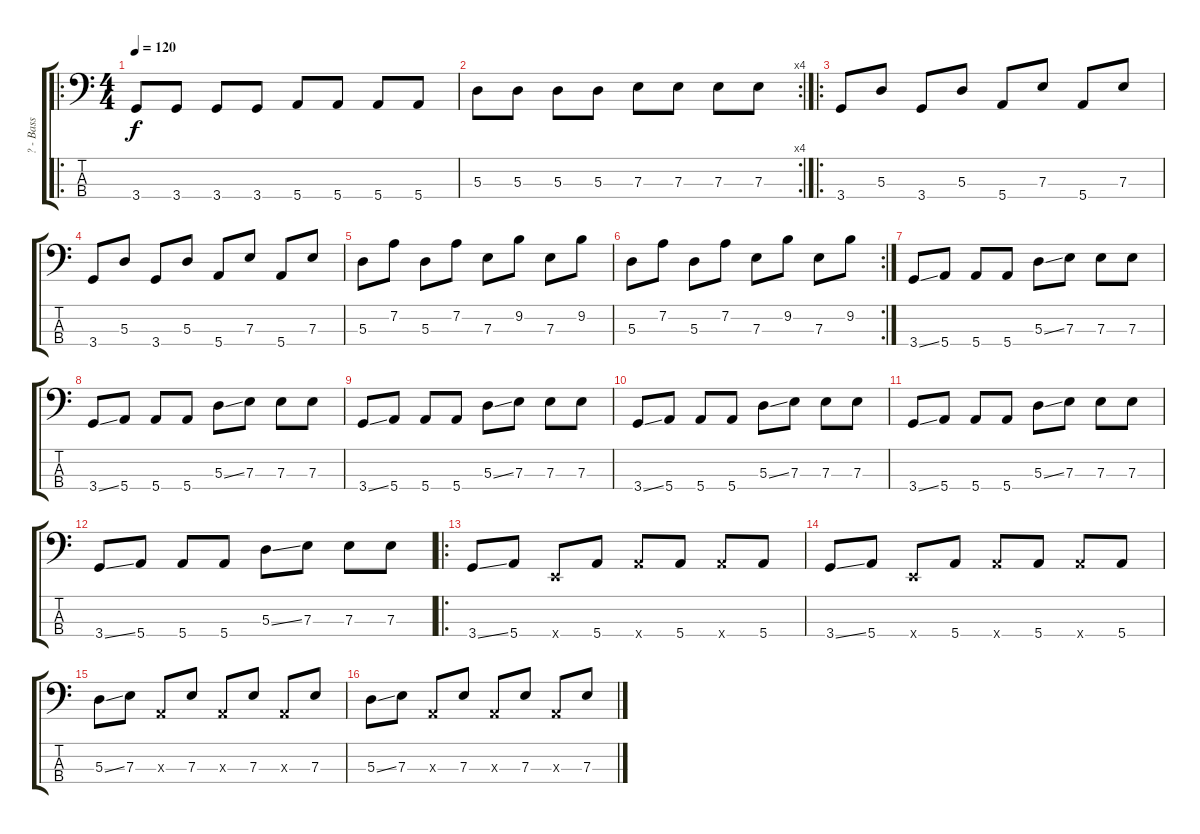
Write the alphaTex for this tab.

\track ("? - Bass" "? - Bass") {instrument electricbassfinger}
\staff {score tabs}
\tuning (G2 D2 A1 E1) {hide}
\ro
\ts (4 4)
\tempo 120
\clef f4
\ks c
3.4.8{dy f} 3.4.8 3.4.8 3.4.8 5.4.8 5.4.8 5.4.8 5.4.8 |
\rc 4
5.3.8 5.3.8 5.3.8 5.3.8 7.3.8 7.3.8 7.3.8 7.3.8 |
\ro
3.4.8 5.3.8 3.4.8 5.3.8 5.4.8 7.3.8 5.4.8 7.3.8 |
3.4.8 5.3.8 3.4.8 5.3.8 5.4.8 7.3.8 5.4.8 7.3.8 |
5.3.8 7.2.8 5.3.8 7.2.8 7.3.8 9.2.8 7.3.8 9.2.8 |
\rc 2
5.3.8 7.2.8 5.3.8 7.2.8 7.3.8 9.2.8 7.3.8 9.2.8 |
3.4{ss}.8 5.4.8 5.4.8 5.4.8 5.3{ss}.8 7.3.8 7.3.8 7.3.8 |
3.4{ss}.8 5.4.8 5.4.8 5.4.8 5.3{ss}.8 7.3.8 7.3.8 7.3.8 |
3.4{ss}.8 5.4.8 5.4.8 5.4.8 5.3{ss}.8 7.3.8 7.3.8 7.3.8 |
3.4{ss}.8 5.4.8 5.4.8 5.4.8 5.3{ss}.8 7.3.8 7.3.8 7.3.8 |
3.4{ss}.8 5.4.8 5.4.8 5.4.8 5.3{ss}.8 7.3.8 7.3.8 7.3.8 |
3.4{ss}.8 5.4.8 5.4.8 5.4.8 5.3{ss}.8 7.3.8 7.3.8 7.3.8 |
\ro
3.4{ss}.8 5.4.8 0.4{x}.8 5.4.8 5.4{x}.8 5.4.8 5.4{x}.8 5.4.8 |
3.4{ss}.8 5.4.8 0.4{x}.8 5.4.8 5.4{x}.8 5.4.8 5.4{x}.8 5.4.8 |
5.3{ss}.8 7.3.8 0.3{x}.8 7.3.8 0.3{x}.8 7.3.8 0.3{x}.8 7.3.8 |
5.3{ss}.8 7.3.8 0.3{x}.8 7.3.8 0.3{x}.8 7.3.8 0.3{x}.8 7.3.8
